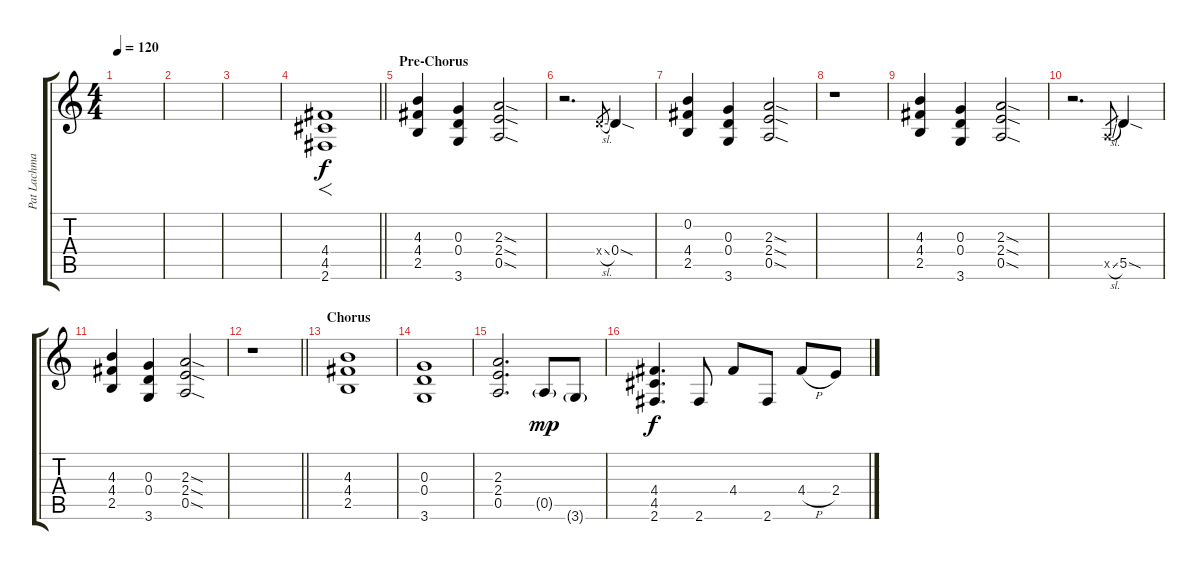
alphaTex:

\track ("Pat Lachman" "Pat Lachma") {instrument distortionguitar}
\staff {score tabs}
\tuning (E4 B3 G3 D3 A2 E2) {hide}
\ts (4 4)
\tempo 120
\clef g2
\ks c
|
|
|
\barLineRight lightlight
(4.4 4.5 2.6).1{f} |
\section ("" "Pre-Chorus")
(4.3 4.4 2.5).4{instrument distortionguitar} (0.3 0.4 3.6).4 (2.3{sod} 2.4{sod} 0.5{sod}).2 |
r.2{d} 0.4{sl x}.8{gr} 0.4{sod}.4 |
(0.2 4.4 2.5).4 (0.3 0.4 3.6).4 (2.3{sod} 2.4{sod} 0.5{sod}).2 |
r.1 |
(4.3 4.4 2.5).4 (0.3 0.4 3.6).4 (2.3{sod} 2.4{sod} 0.5{sod}).2 |
r.2{d} 0.5{sl x}.8{gr} 5.5{sod}.4 |
(4.3 4.4 2.5).4 (0.3 0.4 3.6).4 (2.3{sod} 2.4{sod} 0.5{sod}).2 |
\barLineRight lightlight
r.1 |
\section ("" "Chorus")
(4.3 4.4 2.5).1 |
(0.3 0.4 3.6).1 |
(2.3 2.4 0.5).2{d} 0.5{g}.8{dy mp} 3.6{g}.8 |
(4.4 4.5 2.6).4{d dy f} 2.6.8 4.4.8 2.6.8 4.4{h}.8 2.4.8
